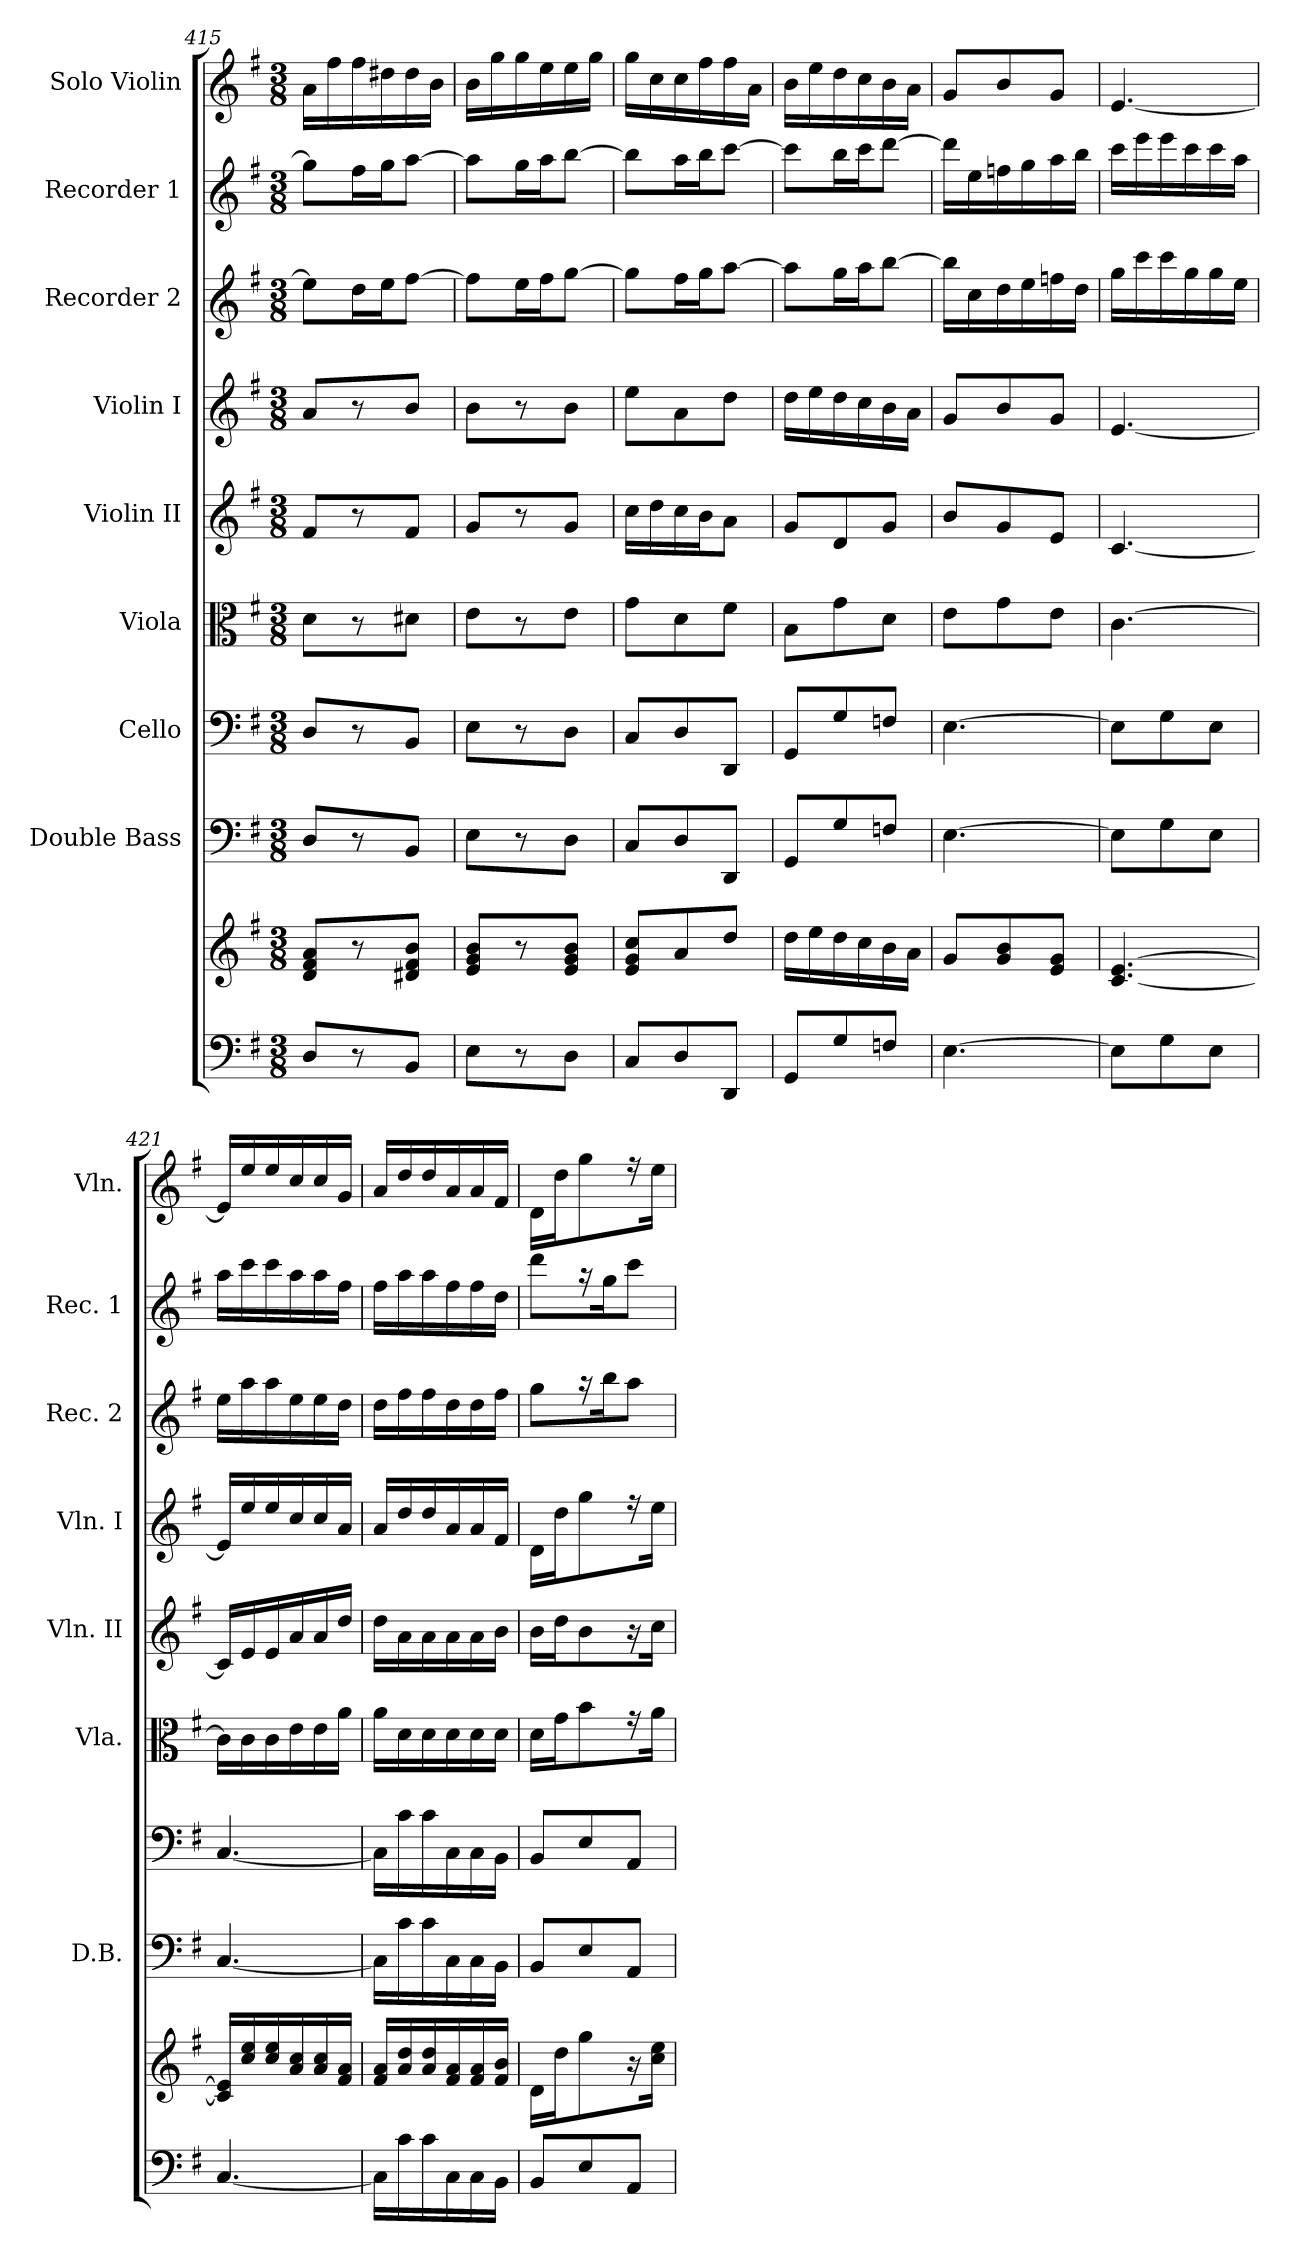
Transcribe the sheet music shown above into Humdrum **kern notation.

**kern	**kern	**kern	**kern	**kern	**kern	**kern	**kern	**kern	**kern
*part9	*part9	*part8	*part7	*part6	*part5	*part4	*part3	*part2	*part1
*staff10	*staff9	*staff8	*staff7	*staff6	*staff5	*staff4	*staff3	*staff2	*staff1
*	*	*I"Double Bass	*I"Cello	*I"Viola	*I"Violin II	*I"Violin I	*I"Recorder 2	*I"Recorder 1	*I"Solo Violin
*	*	*I'D.B.	*	*I'Vla.	*I'Vln. II	*I'Vln. I	*I'Rec. 2	*I'Rec. 1	*I'Vln.
*clefF4	*clefG2	*clefF4	*clefF4	*clefC3	*clefG2	*clefG2	*clefG2	*clefG2	*clefG2
*	*	*ITrd7c12	*	*	*	*	*	*	*
*k[f#]	*k[f#]	*k[f#]	*k[f#]	*k[f#]	*k[f#]	*k[f#]	*k[f#]	*k[f#]	*k[f#]
*G:	*G:	*G:	*G:	*G:	*G:	*G:	*G:	*G:	*G:
*M3/8	*M3/8	*M3/8	*M3/8	*M3/8	*M3/8	*M3/8	*M3/8	*M3/8	*M3/8
=415	=415	=415	=415	=415	=415	=415	=415	=415	=415
8D/L	8d/ 8f#/ 8a/L	8DD/L	8D/L	8d\L	8f#/L	8a/L	8ee\L]	8gg\L]	16a\LL
.	.	.	.	.	.	.	.	.	16ff#\
8r	8r	8r	8r	8r	8r	8r	16dd\L	16ff#\L	16ff#\
.	.	.	.	.	.	.	16ee\J	16gg\J	16dd#X\
8BB/J	8d#X/ 8f#/ 8b/J	8BBB/J	8BB/J	8d#X\J	8f#/J	8b/J	[8ff#\J	[8aa\J	16dd#\
.	.	.	.	.	.	.	.	.	16b\JJ
=416	=416	=416	=416	=416	=416	=416	=416	=416	=416
8E\L	8e/ 8g/ 8b/L	8EE\L	8E\L	8e\L	8g/L	8b\L	8ff#\L]	8aa\L]	16b\LL
.	.	.	.	.	.	.	.	.	16gg\
8r	8r	8r	8r	8r	8r	8r	16ee\L	16gg\L	16gg\
.	.	.	.	.	.	.	16ff#\J	16aa\J	16ee\
8D\J	8e/ 8g/ 8b/J	8DD\J	8D\J	8e\J	8g/J	8b\J	[8gg\J	[8bb\J	16ee\
.	.	.	.	.	.	.	.	.	16gg\JJ
=417	=417	=417	=417	=417	=417	=417	=417	=417	=417
8C/L	8e/ 8g/ 8cc/L	8CC/L	8C/L	8g\L	16cc\LL	8ee\L	8gg\L]	8bb\L]	16gg\LL
.	.	.	.	.	16dd\	.	.	.	16cc\
8D/	8a/	8DD/	8D/	8d\	16cc\	8a\	16ff#\L	16aa\L	16cc\
.	.	.	.	.	16b\J	.	16gg\J	16bb\J	16ff#\
8DD/J	8dd/J	8DDD/J	8DD/J	8f#\J	8a\J	8dd\J	[8aa\J	[8ccc\J	16ff#\
.	.	.	.	.	.	.	.	.	16a\JJ
=418	=418	=418	=418	=418	=418	=418	=418	=418	=418
8GG/L	16dd\LL	8GGG/L	8GG/L	8B\L	8g/L	16dd\LL	8aa\L]	8ccc\L]	16b\LL
.	16ee\	.	.	.	.	16ee\	.	.	16ee\
8G/	16dd\	8GG/	8G/	8g\	8d/	16dd\	16gg\L	16bb\L	16dd\
.	16cc\	.	.	.	.	16cc\	16aa\J	16ccc\J	16cc\
8Fn/J	16b\	8FFn/J	8Fn/J	8d\J	8g/J	16b\	[8bb\J	[8ddd\J	16b\
.	16a\JJ	.	.	.	.	16a\JJ	.	.	16a\JJ
=419	=419	=419	=419	=419	=419	=419	=419	=419	=419
[4.E\	8g/L	[4.EE\	[4.E\	8e\L	8b/L	8g/L	16bb\LL]	16ddd\LL]	8g/L
.	.	.	.	.	.	.	16cc\	16ee\	.
.	8g/ 8b/	.	.	8g\	8g/	8b/	16dd\	16ffn\	8b/
.	.	.	.	.	.	.	16ee\	16gg\	.
.	8e/ 8g/J	.	.	8e\J	8e/J	8g/J	16ffn\	16aa\	8g/J
.	.	.	.	.	.	.	16dd\JJ	16bb\JJ	.
=420	=420	=420	=420	=420	=420	=420	=420	=420	=420
8E\L]	[4.c/ [4.e/	8EE\L]	8E\L]	[4.c\	[4.c/	[4.e/	16gg\LL	16ccc\LL	[4.e/
.	.	.	.	.	.	.	16ccc\	16eee\	.
8G\	.	8GG\	8G\	.	.	.	16ccc\	16eee\	.
.	.	.	.	.	.	.	16gg\	16ccc\	.
8E\J	.	8EE\J	8E\J	.	.	.	16gg\	16ccc\	.
.	.	.	.	.	.	.	16ee\JJ	16aa\JJ	.
=421	=421	=421	=421	=421	=421	=421	=421	=421	=421
[4.C/	16c]/ 16e]/LL	[4.CC/	[4.C/	16c\LL]	16c/LL]	16e/LL]	16ee\LL	16aa\LL	16e/LL]
.	16cc/ 16ee/	.	.	16c\	16e/	16ee/	16aa\	16ccc\	16ee/
.	16cc/ 16ee/	.	.	16c\	16e/	16ee/	16aa\	16ccc\	16ee/
.	16a/ 16cc/	.	.	16e\	16a/	16cc/	16ee\	16aa\	16cc/
.	16a/ 16cc/	.	.	16e\	16a/	16cc/	16ee\	16aa\	16cc/
.	16f#/ 16a/JJ	.	.	16a\JJ	16dd/JJ	16a/JJ	16dd\JJ	16ff#\JJ	16g/JJ
=422	=422	=422	=422	=422	=422	=422	=422	=422	=422
16C\LL]	16f#/ 16a/LL	16CC\LL]	16C\LL]	16a\LL	16dd\LL	16a/LL	16dd\LL	16ff#\LL	16a/LL
16c\	16a/ 16dd/	16C\	16c\	16d\	16a\	16dd/	16ff#\	16aa\	16dd/
16c\	16a/ 16dd/	16C\	16c\	16d\	16a\	16dd/	16ff#\	16aa\	16dd/
16C\	16f#/ 16a/	16CC\	16C\	16d\	16a\	16a/	16dd\	16ff#\	16a/
16C\	16f#/ 16a/	16CC\	16C\	16d\	16a\	16a/	16dd\	16ff#\	16a/
16BB\JJ	16f#/ 16b/JJ	16BBB\JJ	16BB\JJ	16d\JJ	16b\JJ	16f#/JJ	16ff#\JJ	16dd\JJ	16f#/JJ
!!LO:PB:g=z
=423	=423	=423	=423	=423	=423	=423	=423	=423	=423
8BB/L	16d\LL	8BBB/L	8BB/L	16d\LL	16b\LL	16d\LL	8gg\L	8ddd\L	16d\LL
.	16dd\J	.	.	16g\J	16dd\J	16dd\J	.	.	16dd\J
8E/	8gg\	8EE/	8E/	8b\	8b\	8gg\	16r	16r	8gg\
.	.	.	.	.	.	.	16bb\k	16gg\k	.
8AA/J	16r	8AAA/J	8AA/J	16r	16r	16r	8aa\J	8ccc\J	16r
.	16cc\ 16ee\Jk	.	.	16a\Jk	16cc\Jk	16ee\Jk	.	.	16ee\Jk
=	=	=	=	=	=	=	=	=	=
*-	*-	*-	*-	*-	*-	*-	*-	*-	*-
